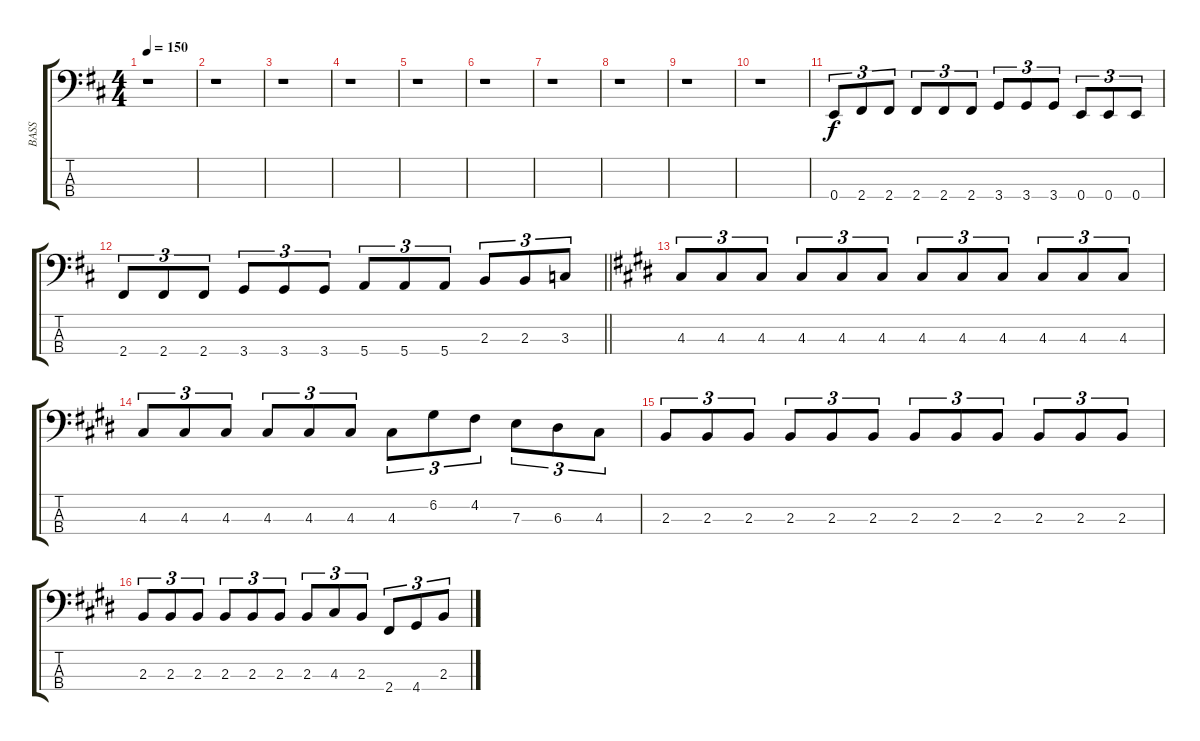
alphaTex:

\track ("BASS" "BASS") {instrument electricbassfinger}
\staff {score tabs}
\tuning (G2 D2 A1 E1) {hide}
\ts (4 4)
\tempo 150
\clef f4
\ks d
r.1{dy f} |
r.1 |
r.1 |
r.1 |
r.1 |
r.1 |
r.1 |
r.1 |
r.1 |
r.1 |
0.4.8{tu (3 2)} 2.4.8{tu (3 2)} 2.4.8{tu (3 2)} 2.4.8{tu (3 2)} 2.4.8{tu (3 2)} 2.4.8{tu (3 2)} 3.4.8{tu (3 2)} 3.4.8{tu (3 2)} 3.4.8{tu (3 2)} 0.4.8{tu (3 2)} 0.4.8{tu (3 2)} 0.4.8{tu (3 2)} |
\barLineRight lightlight
2.4.8{tu (3 2)} 2.4.8{tu (3 2)} 2.4.8{tu (3 2)} 3.4.8{tu (3 2)} 3.4.8{tu (3 2)} 3.4.8{tu (3 2)} 5.4.8{tu (3 2)} 5.4.8{tu (3 2)} 5.4.8{tu (3 2)} 2.3.8{tu (3 2)} 2.3.8{tu (3 2)} 3.3.8{tu (3 2)} |
\ks e
4.3.8{tu (3 2)} 4.3.8{tu (3 2)} 4.3.8{tu (3 2)} 4.3.8{tu (3 2)} 4.3.8{tu (3 2)} 4.3.8{tu (3 2)} 4.3.8{tu (3 2)} 4.3.8{tu (3 2)} 4.3.8{tu (3 2)} 4.3.8{tu (3 2)} 4.3.8{tu (3 2)} 4.3.8{tu (3 2)} |
4.3.8{tu (3 2)} 4.3.8{tu (3 2)} 4.3.8{tu (3 2)} 4.3.8{tu (3 2)} 4.3.8{tu (3 2)} 4.3.8{tu (3 2)} 4.3.8{tu (3 2)} 6.2.8{tu (3 2)} 4.2.8{tu (3 2)} 7.3.8{tu (3 2)} 6.3.8{tu (3 2)} 4.3.8{tu (3 2)} |
2.3.8{tu (3 2)} 2.3.8{tu (3 2)} 2.3.8{tu (3 2)} 2.3.8{tu (3 2)} 2.3.8{tu (3 2)} 2.3.8{tu (3 2)} 2.3.8{tu (3 2)} 2.3.8{tu (3 2)} 2.3.8{tu (3 2)} 2.3.8{tu (3 2)} 2.3.8{tu (3 2)} 2.3.8{tu (3 2)} |
2.3.8{tu (3 2)} 2.3.8{tu (3 2)} 2.3.8{tu (3 2)} 2.3.8{tu (3 2)} 2.3.8{tu (3 2)} 2.3.8{tu (3 2)} 2.3.8{tu (3 2)} 4.3.8{tu (3 2)} 2.3.8{tu (3 2)} 2.4.8{tu (3 2)} 4.4.8{tu (3 2)} 2.3.8{tu (3 2)}
